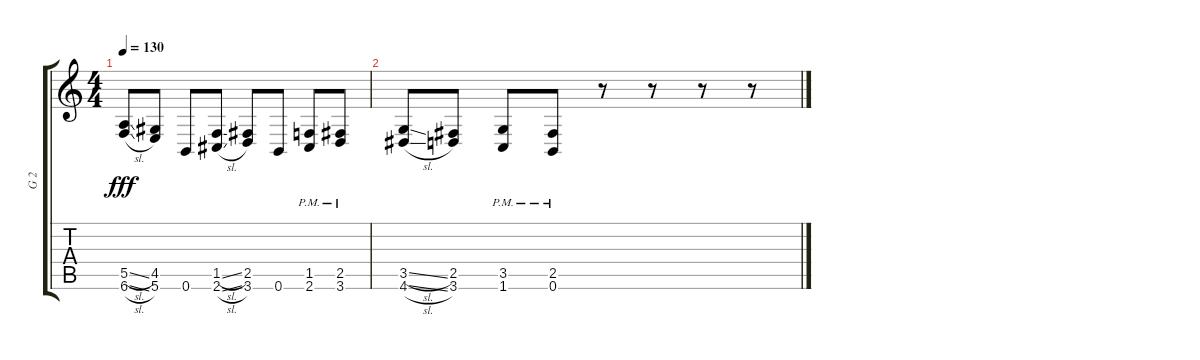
\track ("G 2" "G 2") {instrument distortionguitar}
\staff {score tabs}
\tuning (B3 Gb3 D3 A2 E2 B1) {hide}
\ts (4 4)
\tempo 130
\clef g2
\ks c
(5.5{sl} 6.6{sl}).8{dy fff} (4.5 5.6).8 0.6.8 (1.5{sl} 2.6{sl}).8 (2.5 3.6).8 0.6.8 (1.5{pm} 2.6{pm}).8 (2.5{pm} 3.6{pm}).8 |
(3.5{sl} 4.6{sl}).8 (2.5 3.6).8 (3.5{pm} 1.6{pm}).8 (2.5{pm} 0.6{pm}).8 r.8 r.8 r.8 r.8
